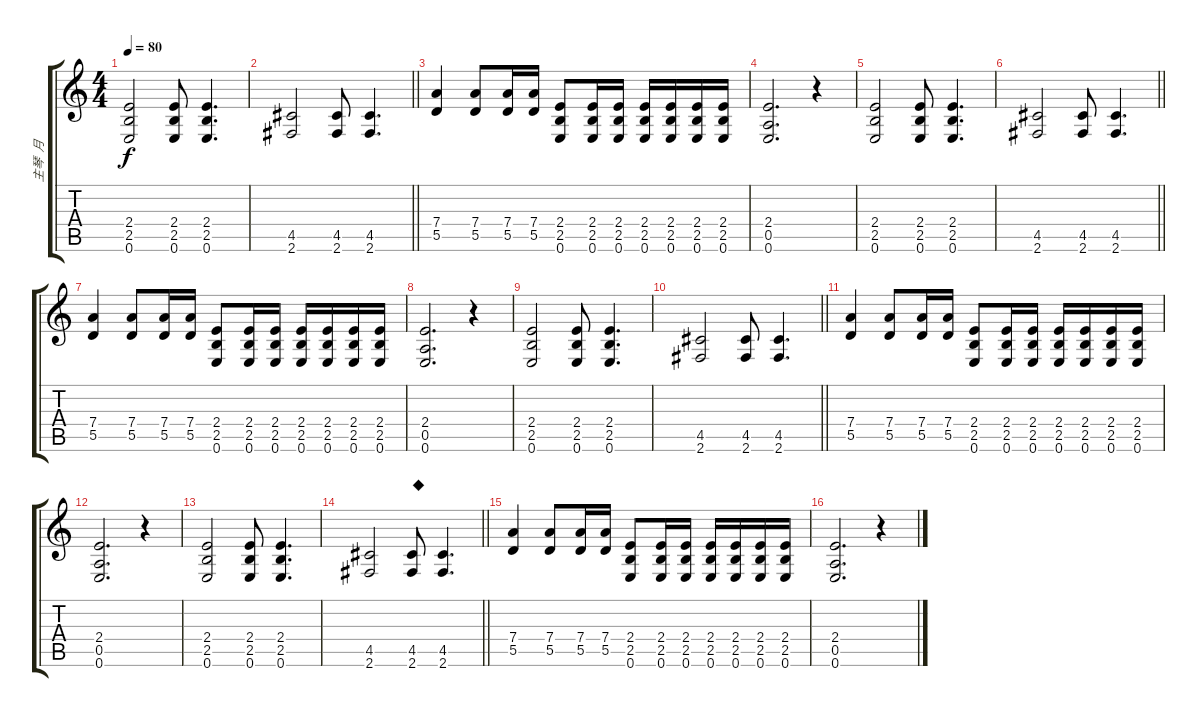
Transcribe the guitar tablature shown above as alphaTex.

\track ("主琴  月" "主琴  月") {instrument distortionguitar}
\staff {score tabs}
\tuning (E4 B3 G3 D3 A2 E2) {hide}
\ts (4 4)
\tempo 80
\clef g2
\ks c
(2.4 2.5 0.6).2{dy f} (2.4 2.5 0.6).8 (2.4 2.5 0.6).4{d} |
\barLineRight lightlight
(4.5 2.6).2 (4.5 2.6).8 (4.5 2.6).4{d} |
(7.4 5.5).4 (7.4 5.5).8 (7.4 5.5).16 (7.4 5.5).16 (2.4 2.5 0.6).8 (2.4 2.5 0.6).16 (2.4 2.5 0.6).16 (2.4 2.5 0.6).16 (2.4 2.5 0.6).16 (2.4 2.5 0.6).16 (2.4 2.5 0.6).16 |
(2.4 0.5 0.6).2{d} r.4 |
(2.4 2.5 0.6).2 (2.4 2.5 0.6).8 (2.4 2.5 0.6).4{d} |
\barLineRight lightlight
(4.5 2.6).2 (4.5 2.6).8 (4.5 2.6).4{d} |
(7.4 5.5).4 (7.4 5.5).8 (7.4 5.5).16 (7.4 5.5).16 (2.4 2.5 0.6).8 (2.4 2.5 0.6).16 (2.4 2.5 0.6).16 (2.4 2.5 0.6).16 (2.4 2.5 0.6).16 (2.4 2.5 0.6).16 (2.4 2.5 0.6).16 |
(2.4 0.5 0.6).2{d} r.4 |
(2.4 2.5 0.6).2 (2.4 2.5 0.6).8 (2.4 2.5 0.6).4{d} |
\barLineRight lightlight
(4.5 2.6).2 (4.5 2.6).8 (4.5 2.6).4{d} |
(7.4 5.5).4 (7.4 5.5).8 (7.4 5.5).16 (7.4 5.5).16 (2.4 2.5 0.6).8 (2.4 2.5 0.6).16 (2.4 2.5 0.6).16 (2.4 2.5 0.6).16 (2.4 2.5 0.6).16 (2.4 2.5 0.6).16 (2.4 2.5 0.6).16 |
(2.4 0.5 0.6).2{d} r.4 |
(2.4 2.5 0.6).2 (2.4 2.5 0.6).8 (2.4 2.5 0.6).4{d} |
\barLineRight lightlight
(4.5 2.6).2 (4.5 2.6).8{txt "◆"} (4.5 2.6).4{d} |
(7.4 5.5).4 (7.4 5.5).8 (7.4 5.5).16 (7.4 5.5).16 (2.4 2.5 0.6).8 (2.4 2.5 0.6).16 (2.4 2.5 0.6).16 (2.4 2.5 0.6).16 (2.4 2.5 0.6).16 (2.4 2.5 0.6).16 (2.4 2.5 0.6).16 |
(2.4 0.5 0.6).2{d} r.4
